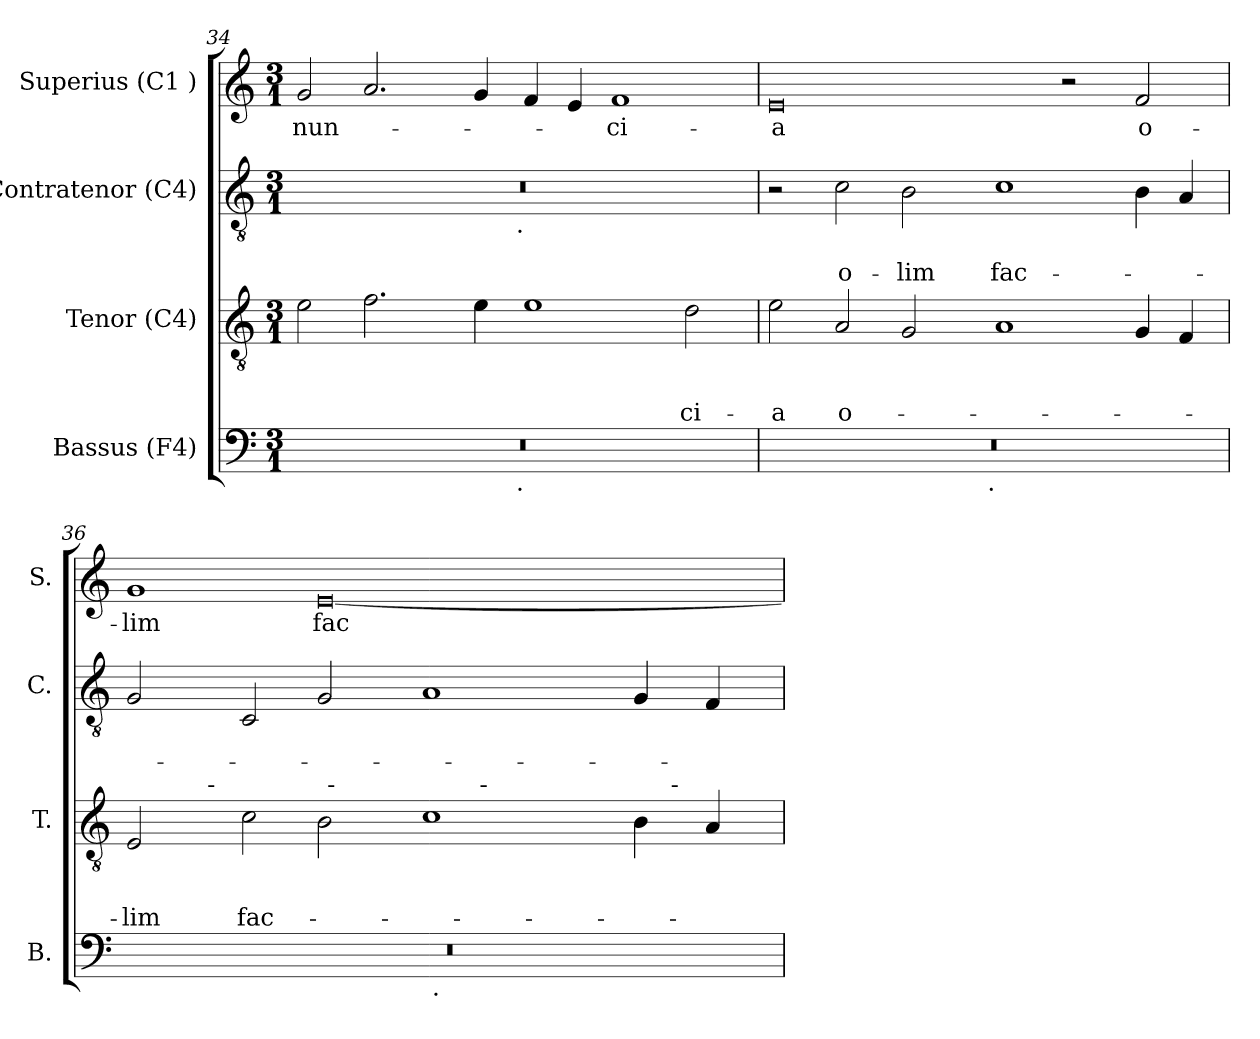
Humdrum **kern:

**kern	**kern	**text	**text	**text	**kern	**text	**text	**kern	**text
*part4	*part3	*part3	*part3	*part3	*part2	*part2	*part2	*part1	*part1
*staff4	*staff3	*staff3	*staff3	*staff3	*staff2	*staff2	*staff2	*staff1	*staff1
*I"Bassus (F4)	*I"Tenor (C4)	*	*	*	*I"Contratenor (C4)	*	*	*I"Superius (C1 )	*
*I'B.	*I'T.	*	*	*	*I'C.	*	*	*I'S.	*
*clefF4	*clefGv2	*	*	*	*clefGv2	*	*	*clefG2	*
*k[]	*k[]	*	*	*	*k[]	*	*	*k[]	*
*C:	*C:	*	*	*	*C:	*	*	*C:	*
*M3/1	*M3/1	*	*	*	*M3/1	*	*	*M3/1	*
=34	=34	=34	=34	=34	=34	=34	=34	=34	=34
!	!	!	!	!	!	!	!	!	!LO:LY:b
*^	*	*	*	*	*^	*	*	*	*
0.r	1ryy	2e\	.	.	.	0.r	1ryy	.	.	2g/	nun-
.	.	2.f\	.	.	.	.	.	.	.	2.a/	.
.	4ryy	.	.	.	.	.	4ryy	.	.	.	.
.	8...ryy	4e\	.	.	.	.	8...ryy	.	.	4g/	.
!	!	!	!	!	!	!	!LO:TX:b:t=.	!	!	!	!
!	!LO:TX:b:t=.	!	!	!	!	!	!	!	!	!	!
.	1ryy	.	.	.	.	.	1ryy	.	.	.	.
.	.	1e	.	.	.	.	.	.	.	4f/	.
.	.	.	.	.	.	.	.	.	.	4e/	.
!	!	!	!	!	!	!	!	!	!	!	!LO:LY:b
.	.	.	.	.	.	.	.	.	.	1f	-ci-
.	2ryy	.	.	.	.	.	2ryy	.	.	.	.
!	!	!	!	!	!LO:LY:b	!	!	!	!	!	!
.	.	2d\	.	.	-ci-	.	.	.	.	.	.
.	64ryy	.	.	.	.	.	64ryy	.	.	.	.
=35	=35	=35	=35	=35	=35	=35	=35	=35	=35	=35	=35
!	!	!	!	!	!LO:LY:b	!	!	!	!	!	!LO:LY:b
*	*	*	*	*	*	*v	*v	*	*	*	*
0.r	1ryy	2e\	.	.	-a	2r	.	.	0e	-a
!	!	!	!	!	!LO:LY:b	!	!	!LO:LY:b	!	!
.	.	2A/	.	.	o-	2c\	.	o-	.	.
!	!	!	!	!	!	!	!	!LO:LY:b	!	!
.	4ryy	2G/	.	.	.	2B\	.	-lim	.	.
.	8...ryy	.	.	.	.	.	.	.	.	.
!	!LO:TX:b:t=.	!	!	!	!	!	!	!	!	!
.	1ryy	.	.	.	.	.	.	.	.	.
!	!	!	!	!	!	!	!	!LO:LY:b	!	!
.	.	1A	.	.	.	1c	.	fac-	.	.
.	.	.	.	.	.	.	.	.	2r	.
.	2ryy	.	.	.	.	.	.	.	.	.
!	!	!	!	!	!	!	!	!	!	!LO:LY:b
.	.	4G/	.	.	.	4B\	.	.	2f/	o-
.	.	4F/	.	.	.	4A/	.	.	.	.
.	64ryy	.	.	.	.	.	.	.	.	.
!!LO:PB:g=z
=36	=36	=36	=36	=36	=36	=36	=36	=36	=36	=36
!	!	!	!	!	!LO:LY:b	!	!	!	!	!LO:LY:b
*	*	*^	*	*	*	*	*	*	*	*
*	*	*	*^	*	*	*	*	*	*	*	*
*	*	*	*	*^	*	*	*	*	*	*	*	*
*	*	*	*	*	*^	*	*	*	*	*	*	*	*
0.r	1ryy	2E/	4ryy	1ryy	1..ryy	1ryy	.	.	-lim	2G/	.	.	1g	-lim
.	.	.	16..ryy	.	.	.	.	.	.	.	.	.	.	.
!	!	!	!LO:TX:a:t=-	!	!	!	!	!	!	!	!	!	!	!
.	.	.	1ryy	.	.	.	.	.	.	.	.	.	.	.
!	!	!	!	!	!	!	!	!	!LO:LY:b	!	!	!	!	!
.	.	2c\	.	.	.	.	.	.	fac-	2C/	.	.	.	.
!	!	!	!	!	!	!	!	!	!	!	!	!	!	!LO:LY:b
.	2ryy	2B\	.	64ryy	.	1ryy	.	.	.	2G/	.	.	[<0e	fac-
!	!	!	!	!LO:TX:a:t=-	!	!	!	!	!	!	!	!	!	!
.	.	.	.	1ryy	.	.	.	.	.	.	.	.	.	.
.	.	.	1ryy	.	.	.	.	.	.	.	.	.	.	.
.	64ryy	1c	.	.	.	.	.	.	.	1A	.	.	.	.
!	!LO:TX:b:t=.	!	!	!	!	!	!	!	!	!	!	!	!	!
.	1ryy	.	.	.	.	.	.	.	.	.	.	.	.	.
!	!	!	!	!	!LO:TX:a:t=-	!	!	!	!	!	!	!	!	!
.	.	.	.	.	1ryy	.	.	.	.	.	.	.	.	.
.	.	.	.	.	.	2ryy	.	.	.	.	.	.	.	.
.	.	.	.	2ryy	.	.	.	.	.	.	.	.	.	.
.	.	.	2ryy	.	.	.	.	.	.	.	.	.	.	.
.	.	4B\	.	.	.	16..ryy	.	.	.	4G/	.	.	.	.
.	4ryy	.	.	4ryy	.	.	.	.	.	.	.	.	.	.
!	!	!	!	!	!	!LO:TX:a:t=-	!	!	!	!	!	!	!	!
.	.	.	.	.	.	4ryy	.	.	.	.	.	.	.	.
.	.	4A/	.	.	4ryy	.	.	.	.	4F/	.	.	.	.
.	8...ryy	.	.	8...ryy	.	.	.	.	.	.	.	.	.	.
.	.	.	8ryy	.	.	8ryy	.	.	.	.	.	.	.	.
.	.	.	64ryy	.	.	64ryy	.	.	.	.	.	.	.	.
*v	*v	*	*	*	*	*	*	*	*	*	*	*	*	*
*	*v	*v	*v	*v	*v	*	*	*	*	*	*	*	*
=	=	=	=	=	=	=	=	=	=
*-	*-	*-	*-	*-	*-	*-	*-	*-	*-
